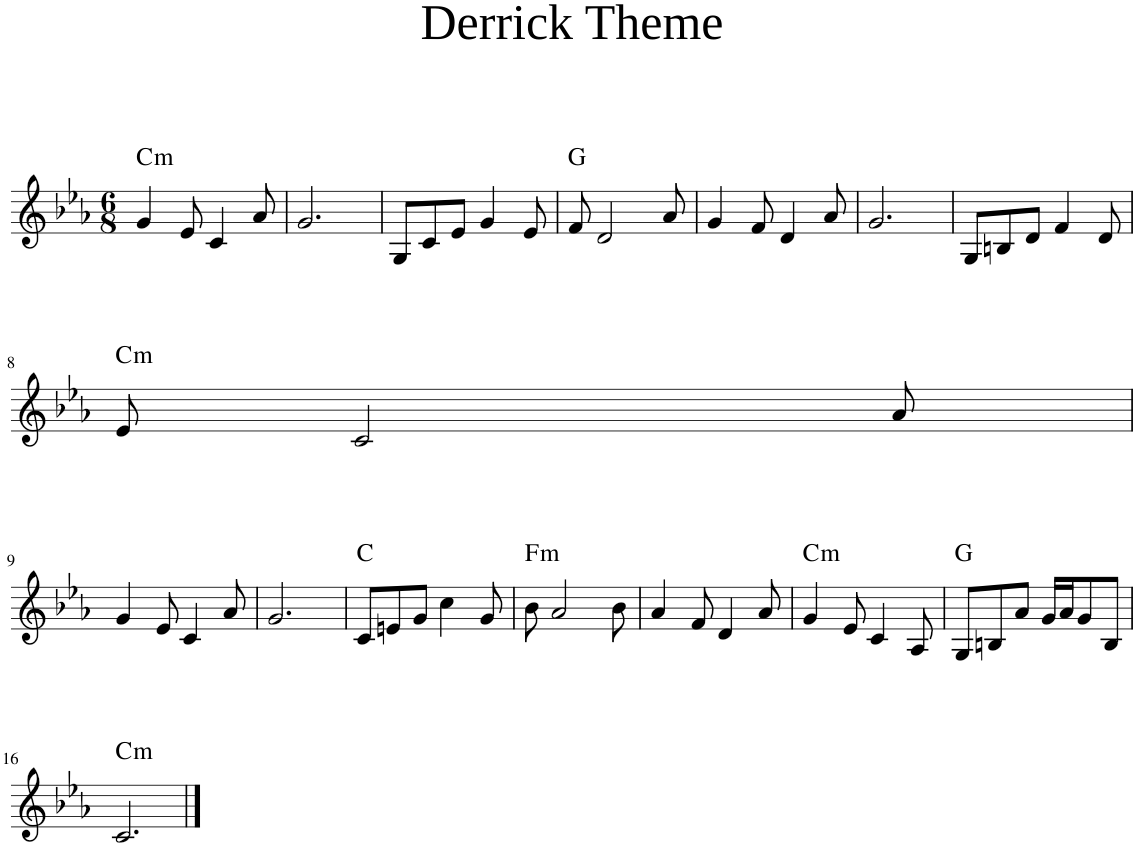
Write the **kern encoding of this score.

**kern	**harte
*part1	*part1
*staff1	*
*I"Piano	*
*I'Pno	*
*clefG2	*
*k[b-e-a-]	*
*M6/8	*
=1	=1
!	!LO:H:kt=m
4g/	C:min
8e-/	.
4c/	.
8a-/	.
=2	=2
2.g/	.
=3	=3
8G/L	.
8c/	.
8e-/J	.
4g/	.
8e-/	.
=4	=4
!	!LO:H:kt=N.C.
8f/	N
2d/	.
8a-/	.
=5	=5
4g/	.
8f/	.
4d/	.
8a-/	.
=6	=6
2.g/	.
=7	=7
8G/L	.
8Bn/	.
8d/J	.
4f/	.
8d/	.
!!LO:LB:g=z
=8	=8
!	!LO:H:kt=m
8e-/	C:min
2c/	.
8a-/	.
!!LO:LB:g=z
=9	=9
4g/	.
8e-/	.
4c/	.
8a-/	.
=10	=10
2.g/	.
=11	=11
!	!LO:H:kt=N.C.
8c/L	N
8en/	.
8g/J	.
4cc\	.
8g/	.
=12	=12
!	!LO:H:kt=m
8b-\	F:min
2a-/	.
8b-\	.
=13	=13
4a-/	.
8f/	.
4d/	.
8a-/	.
=14	=14
!	!LO:H:kt=m
4g/	C:min
8e-/	.
4c/	.
8A-/	.
=15	=15
!	!LO:H:kt=N.C.
8G/L	N
8Bn/	.
8a-/J	.
16g/LL	.
16a-/J	.
8g/	.
8B/J	.
!!LO:LB:g=z
=16	=16
!	!LO:H:kt=m
2.c/	C:min
==	==
*-	*-
